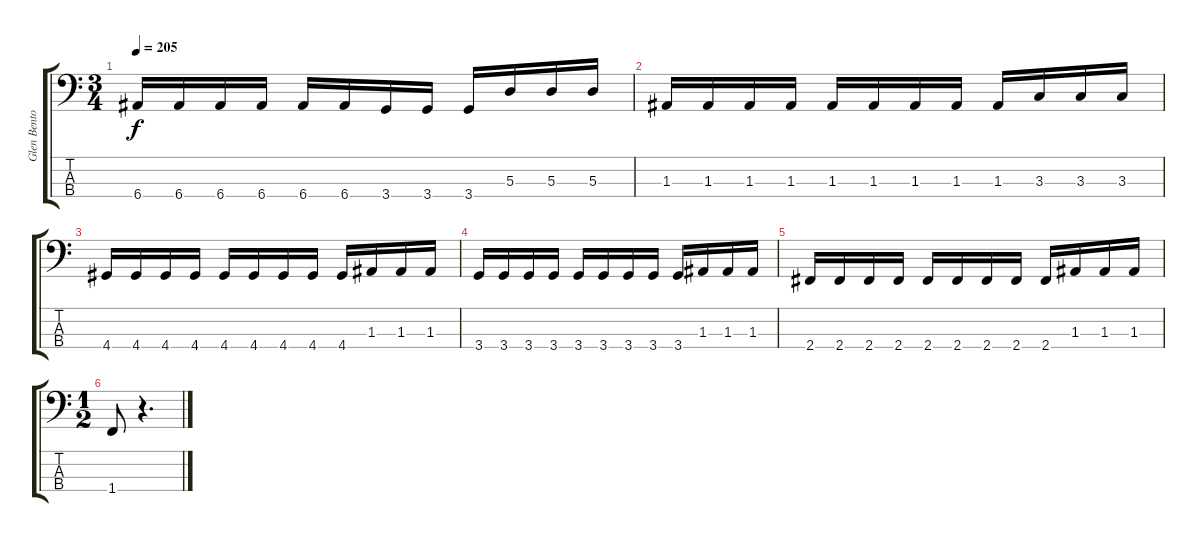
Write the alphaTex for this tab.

\track ("Glen Benton" "Glen Bento") {instrument electricbasspick}
\staff {score tabs}
\tuning (G2 D2 A1 E1) {hide}
\ts (3 4)
\tempo 205
\clef f4
\ks c
6.4.16{dy f} 6.4.16 6.4.16 6.4.16 6.4.16 6.4.16 3.4.16 3.4.16 3.4.16 5.3.16 5.3.16 5.3.16 |
1.3.16 1.3.16 1.3.16 1.3.16 1.3.16 1.3.16 1.3.16 1.3.16 1.3.16 3.3.16 3.3.16 3.3.16 |
4.4.16 4.4.16 4.4.16 4.4.16 4.4.16 4.4.16 4.4.16 4.4.16 4.4.16 1.3.16 1.3.16 1.3.16 |
3.4.16 3.4.16 3.4.16 3.4.16 3.4.16 3.4.16 3.4.16 3.4.16 3.4.16 1.3.16 1.3.16 1.3.16 |
2.4.16 2.4.16 2.4.16 2.4.16 2.4.16 2.4.16 2.4.16 2.4.16 2.4.16 1.3.16 1.3.16 1.3.16 |
\ts (1 2)
1.4.8 r.4{d}
